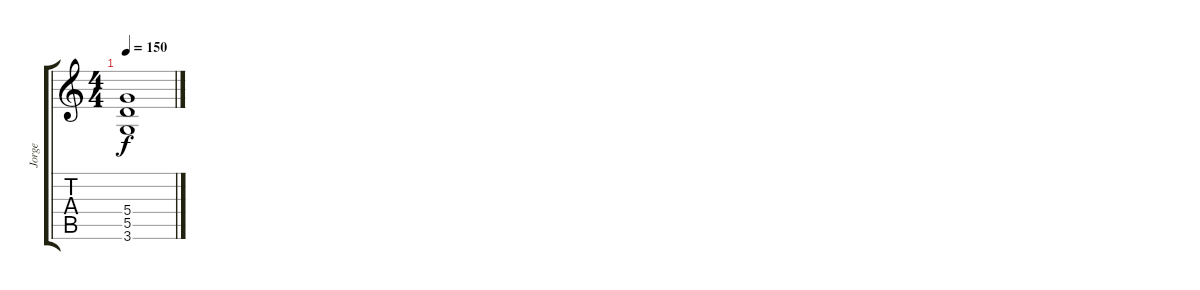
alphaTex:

\track ("Jorge" "Jorge") {instrument distortionguitar}
\staff {score tabs}
\tuning (E4 B3 G3 D3 A2 E2) {hide}
\ts (4 4)
\tempo 150
\clef g2
\ks c
(5.4{t} 5.5{t} 3.6{t}).1{dy f}
